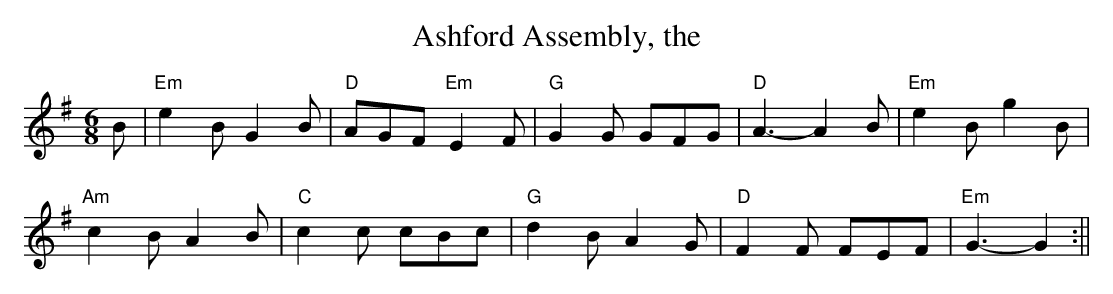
X:1
T:Ashford Assembly, the
M:6/8
L:1/8
K:G
B|"Em" e2 B G2 B|"D" AGF "Em" E2 F|"G" G2 G GFG|"D" A3-A2 B|"Em" e2 B g2 B|!
"Am" c2 B A2 B|"C" c2 c cBc|"G" d2 B A2 G|"D" F2 F FEF|"Em" G3-G2:||!
